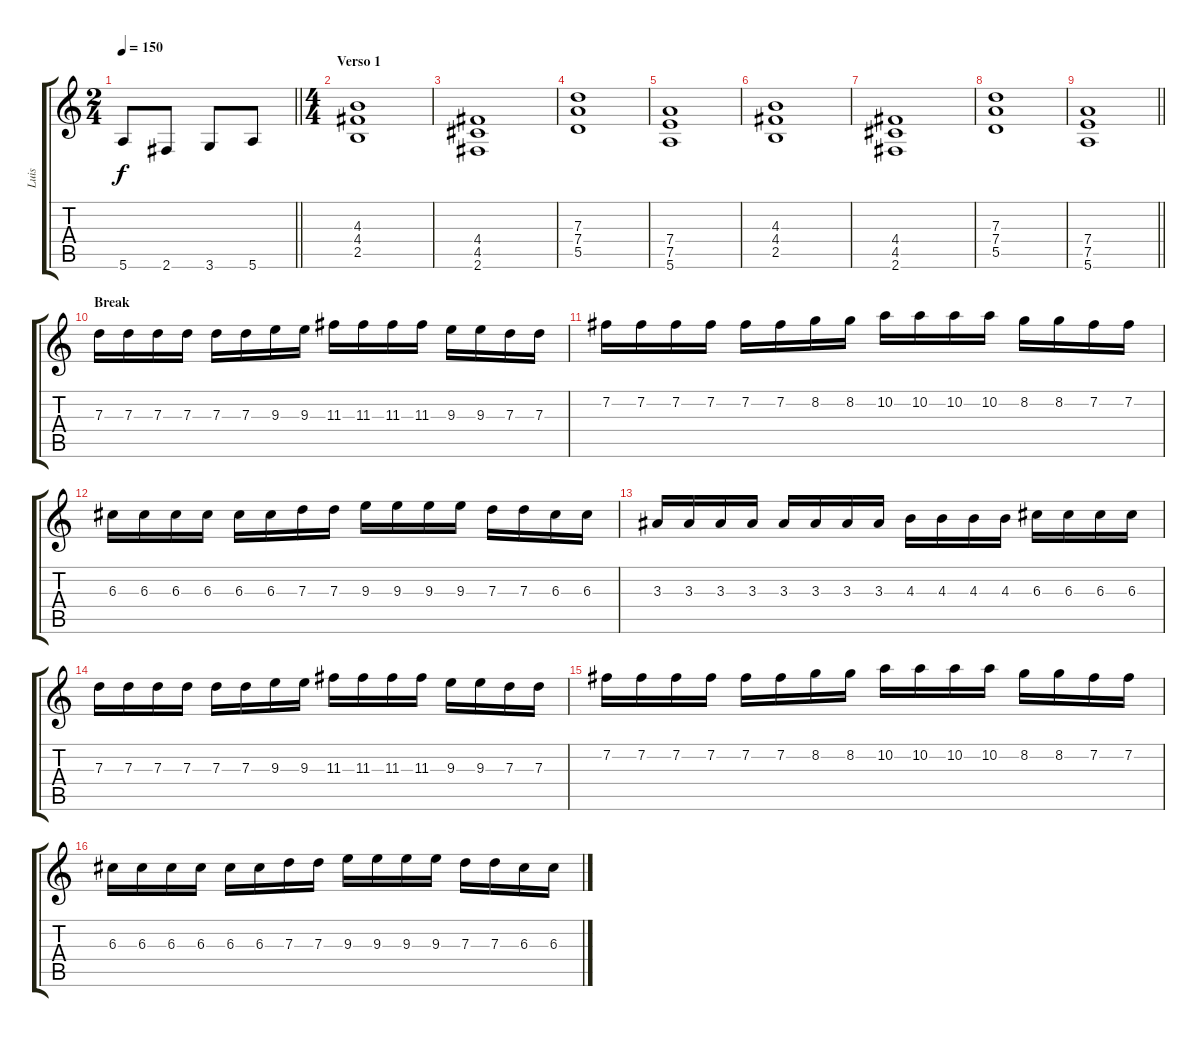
\track ("Luis" "Luis") {instrument distortionguitar}
\staff {score tabs}
\tuning (E4 B3 G3 D3 A2 E2) {hide}
\ts (2 4)
\tempo 150
\clef g2
\barLineRight lightlight
\ks c
5.6{t}.8{dy f} 2.6.8 3.6.8 5.6.8 |
\ts (4 4)
\section ("" "Verso 1")
(4.3 4.4 2.5).1 |
(4.4 4.5 2.6).1 |
(7.3 7.4 5.5).1 |
(7.4 7.5 5.6).1 |
(4.3 4.4 2.5).1 |
(4.4 4.5 2.6).1 |
(7.3 7.4 5.5).1 |
\barLineRight lightlight
(7.4 7.5 5.6).1 |
\section ("" "Break")
7.3.16 7.3.16 7.3.16 7.3.16 7.3.16 7.3.16 9.3.16 9.3.16 11.3.16 11.3.16 11.3.16 11.3.16 9.3.16 9.3.16 7.3.16 7.3.16 |
7.2.16 7.2.16 7.2.16 7.2.16 7.2.16 7.2.16 8.2.16 8.2.16 10.2.16 10.2.16 10.2.16 10.2.16 8.2.16 8.2.16 7.2.16 7.2.16 |
6.3.16 6.3.16 6.3.16 6.3.16 6.3.16 6.3.16 7.3.16 7.3.16 9.3.16 9.3.16 9.3.16 9.3.16 7.3.16 7.3.16 6.3.16 6.3.16 |
3.3.16 3.3.16 3.3.16 3.3.16 3.3.16 3.3.16 3.3.16 3.3.16 4.3.16 4.3.16 4.3.16 4.3.16 6.3.16 6.3.16 6.3.16 6.3.16 |
7.3.16 7.3.16 7.3.16 7.3.16 7.3.16 7.3.16 9.3.16 9.3.16 11.3.16 11.3.16 11.3.16 11.3.16 9.3.16 9.3.16 7.3.16 7.3.16 |
7.2.16 7.2.16 7.2.16 7.2.16 7.2.16 7.2.16 8.2.16 8.2.16 10.2.16 10.2.16 10.2.16 10.2.16 8.2.16 8.2.16 7.2.16 7.2.16 |
6.3.16 6.3.16 6.3.16 6.3.16 6.3.16 6.3.16 7.3.16 7.3.16 9.3.16 9.3.16 9.3.16 9.3.16 7.3.16 7.3.16 6.3.16 6.3.16
